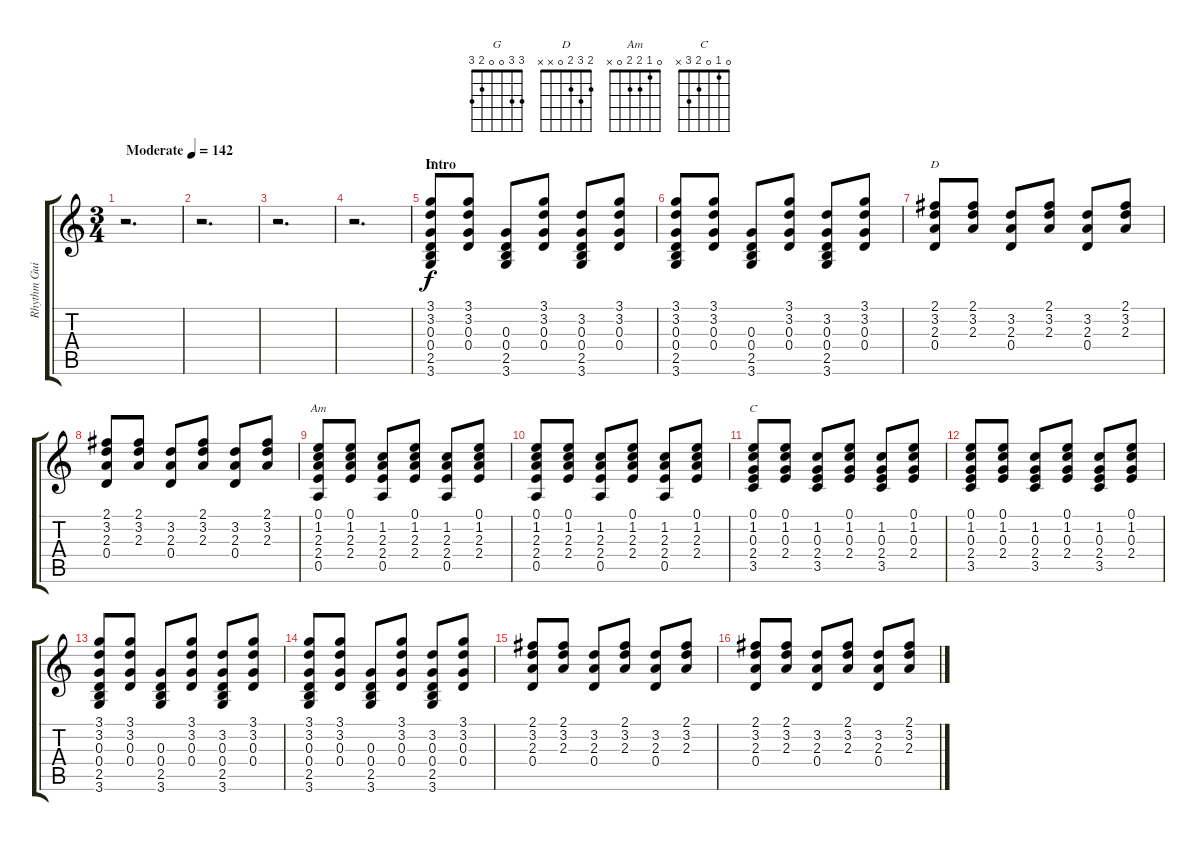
\track ("Rhythm Guitar (no capo)" "Rhythm Gui") {instrument acousticguitarsteel}
\staff {score tabs}
\tuning (E4 B3 G3 D3 A2 E2) {hide}
\chord ("G" 3 3 0 0 2 3)
\chord ("D" 2 3 2 0 x x)
\chord ("Am" 0 1 2 2 0 x)
\chord ("C" 0 1 0 2 3 x)
\ts (3 4)
\tempo (142 "Moderate")
\clef g2
\ks c
r.2{d dy f instrument acousticguitarsteel} |
r.2{d} |
r.2{d} |
r.2{d} |
\section ("" "Intro")
(3.1 3.2 0.3 0.4 2.5 3.6).8{ch "G"} (3.1 3.2 0.3 0.4).8 (0.3 0.4 2.5 3.6).8 (3.1 3.2 0.3 0.4).8 (3.2 0.3 0.4 2.5 3.6).8 (3.1 3.2 0.3 0.4).8 |
(3.1 3.2 0.3 0.4 2.5 3.6).8 (3.1 3.2 0.3 0.4).8 (0.3 0.4 2.5 3.6).8 (3.1 3.2 0.3 0.4).8 (3.2 0.3 0.4 2.5 3.6).8 (3.1 3.2 0.3 0.4).8 |
(2.1 3.2 2.3 0.4).8{ch "D"} (2.1 3.2 2.3).8 (3.2 2.3 0.4).8 (2.1 3.2 2.3).8 (3.2 2.3 0.4).8 (2.1 3.2 2.3).8 |
(2.1 3.2 2.3 0.4).8 (2.1 3.2 2.3).8 (3.2 2.3 0.4).8 (2.1 3.2 2.3).8 (3.2 2.3 0.4).8 (2.1 3.2 2.3).8 |
(0.1 1.2 2.3 2.4 0.5).8{ch "Am"} (0.1 1.2 2.3 2.4).8 (1.2 2.3 2.4 0.5).8 (0.1 1.2 2.3 2.4).8 (1.2 2.3 2.4 0.5).8 (0.1 1.2 2.3 2.4).8 |
(0.1 1.2 2.3 2.4 0.5).8 (0.1 1.2 2.3 2.4).8 (1.2 2.3 2.4 0.5).8 (0.1 1.2 2.3 2.4).8 (1.2 2.3 2.4 0.5).8 (0.1 1.2 2.3 2.4).8 |
(0.1 1.2 0.3 2.4 3.5).8{ch "C"} (0.1 1.2 0.3 2.4).8 (1.2 0.3 2.4 3.5).8 (0.1 1.2 0.3 2.4).8 (1.2 0.3 2.4 3.5).8 (0.1 1.2 0.3 2.4).8 |
(0.1 1.2 0.3 2.4 3.5).8 (0.1 1.2 0.3 2.4).8 (1.2 0.3 2.4 3.5).8 (0.1 1.2 0.3 2.4).8 (1.2 0.3 2.4 3.5).8 (0.1 1.2 0.3 2.4).8 |
(3.1 3.2 0.3 0.4 2.5 3.6).8 (3.1 3.2 0.3 0.4).8 (0.3 0.4 2.5 3.6).8 (3.1 3.2 0.3 0.4).8 (3.2 0.3 0.4 2.5 3.6).8 (3.1 3.2 0.3 0.4).8 |
(3.1 3.2 0.3 0.4 2.5 3.6).8 (3.1 3.2 0.3 0.4).8 (0.3 0.4 2.5 3.6).8 (3.1 3.2 0.3 0.4).8 (3.2 0.3 0.4 2.5 3.6).8 (3.1 3.2 0.3 0.4).8 |
(2.1 3.2 2.3 0.4).8 (2.1 3.2 2.3).8 (3.2 2.3 0.4).8 (2.1 3.2 2.3).8 (3.2 2.3 0.4).8 (2.1 3.2 2.3).8 |
(2.1 3.2 2.3 0.4).8 (2.1 3.2 2.3).8 (3.2 2.3 0.4).8 (2.1 3.2 2.3).8 (3.2 2.3 0.4).8 (2.1 3.2 2.3).8
